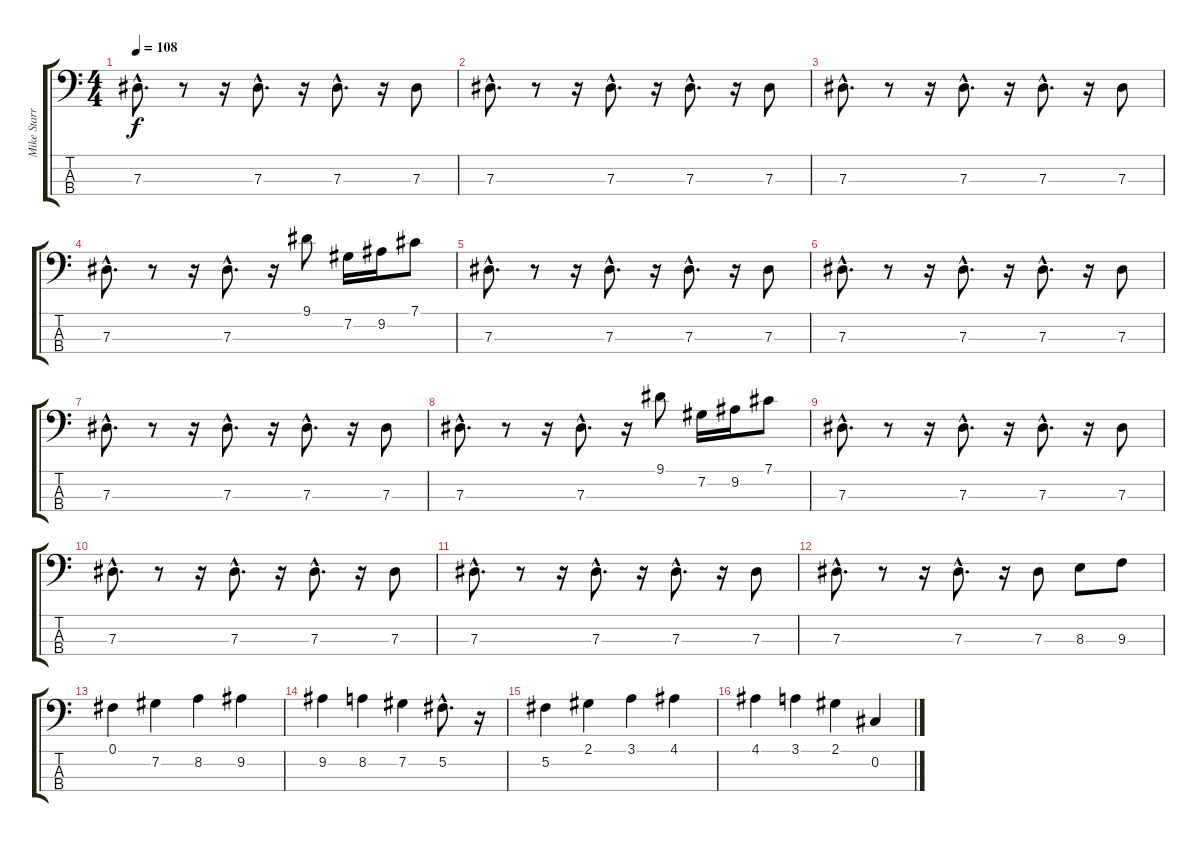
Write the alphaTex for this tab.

\track ("Mike Starr" "Mike Starr") {instrument fretlessbass}
\staff {score tabs}
\tuning (Gb2 Db2 Ab1 Eb1) {hide}
\ts (4 4)
\tempo 108
\clef f4
\ks c
7.3{hac}.8{d dy f} r.8 r.16 7.3{hac}.8{d} r.16 7.3{hac}.8{d} r.16 7.3.8 |
7.3{hac}.8{d} r.8 r.16 7.3{hac}.8{d} r.16 7.3{hac}.8{d} r.16 7.3.8 |
7.3{hac}.8{d} r.8 r.16 7.3{hac}.8{d} r.16 7.3{hac}.8{d} r.16 7.3.8 |
7.3{hac}.8{d} r.8 r.16 7.3{hac}.8{d} r.16 9.1.8 7.2.16 9.2.16 7.1.8 |
7.3{hac}.8{d} r.8 r.16 7.3{hac}.8{d} r.16 7.3{hac}.8{d} r.16 7.3.8 |
7.3{hac}.8{d} r.8 r.16 7.3{hac}.8{d} r.16 7.3{hac}.8{d} r.16 7.3.8 |
7.3{hac}.8{d} r.8 r.16 7.3{hac}.8{d} r.16 7.3{hac}.8{d} r.16 7.3.8 |
7.3{hac}.8{d} r.8 r.16 7.3{hac}.8{d} r.16 9.1.8 7.2.16 9.2.16 7.1.8 |
7.3{hac}.8{d} r.8 r.16 7.3{hac}.8{d} r.16 7.3{hac}.8{d} r.16 7.3.8 |
7.3{hac}.8{d} r.8 r.16 7.3{hac}.8{d} r.16 7.3{hac}.8{d} r.16 7.3.8 |
7.3{hac}.8{d} r.8 r.16 7.3{hac}.8{d} r.16 7.3{hac}.8{d} r.16 7.3.8 |
7.3{hac}.8{d} r.8 r.16 7.3{hac}.8{d} r.16 7.3.8 8.3.8 9.3.8 |
0.1.4 7.2.4 8.2.4 9.2.4 |
9.2.4 8.2.4 7.2.4 5.2{hac}.8{d} r.16 |
5.2.4 2.1.4 3.1.4 4.1.4 |
4.1.4 3.1.4 2.1.4 0.2.4
